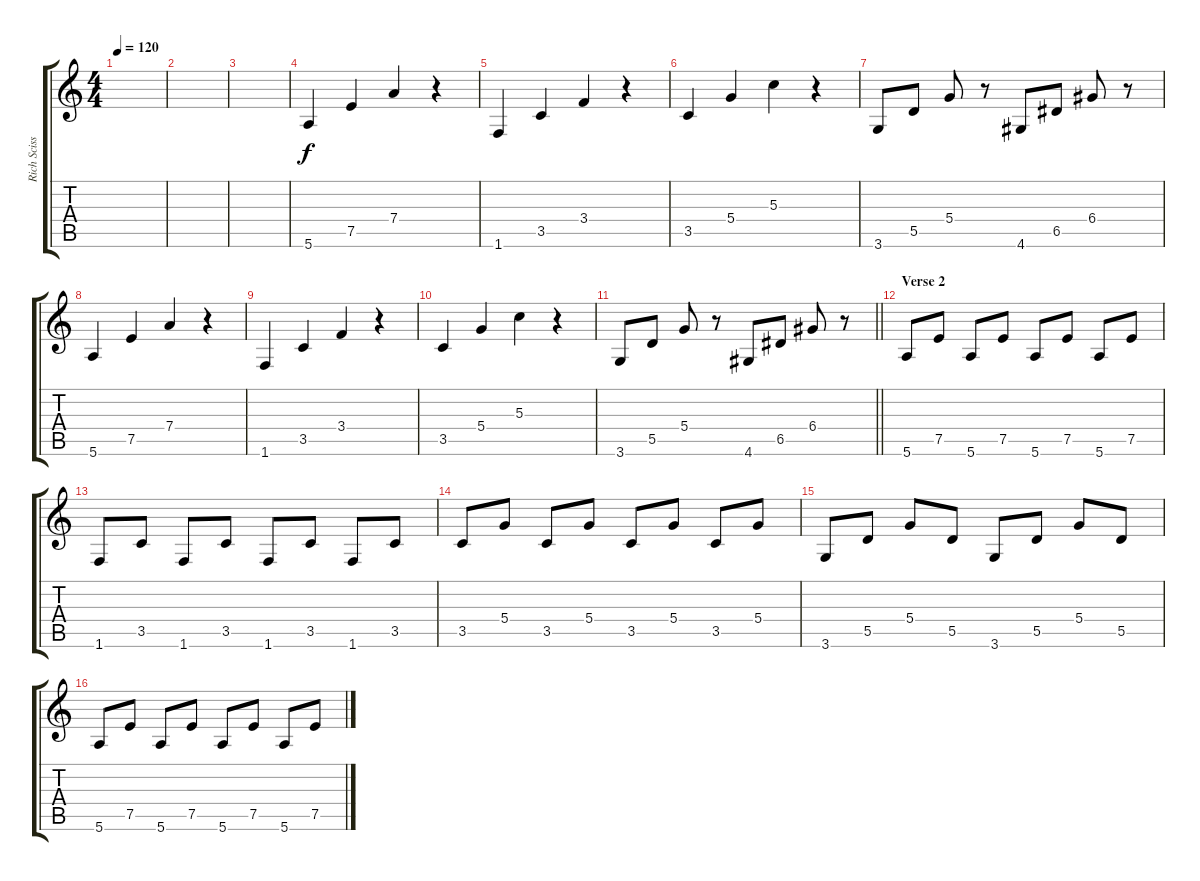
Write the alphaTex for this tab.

\track ("Rich Scissorhands(2ndGuitar)" "Rich Sciss") {instrument distortionguitar}
\staff {score tabs}
\tuning (E4 B3 G3 D3 A2 E2) {hide}
\ts (4 4)
\tempo 120
\clef g2
\ks c
|
|
|
5.6.4 7.5.4 7.4.4 r.4 |
1.6.4 3.5.4 3.4.4 r.4 |
3.5.4 5.4.4 5.3.4 r.4 |
3.6.8 5.5.8 5.4.8 r.8 4.6.8 6.5.8 6.4.8 r.8 |
5.6.4 7.5.4 7.4.4 r.4 |
1.6.4 3.5.4 3.4.4 r.4 |
3.5.4 5.4.4 5.3.4 r.4 |
\barLineRight lightlight
3.6.8 5.5.8 5.4.8 r.8 4.6.8 6.5.8 6.4.8 r.8 |
\section ("" "Verse 2")
5.6.8 7.5.8 5.6.8 7.5.8 5.6.8 7.5.8 5.6.8 7.5.8 |
1.6.8 3.5.8 1.6.8 3.5.8 1.6.8 3.5.8 1.6.8 3.5.8 |
3.5.8 5.4.8 3.5.8 5.4.8 3.5.8 5.4.8 3.5.8 5.4.8 |
3.6.8 5.5.8 5.4.8 5.5.8 3.6.8 5.5.8 5.4.8 5.5.8 |
5.6.8 7.5.8 5.6.8 7.5.8 5.6.8 7.5.8 5.6.8 7.5.8
